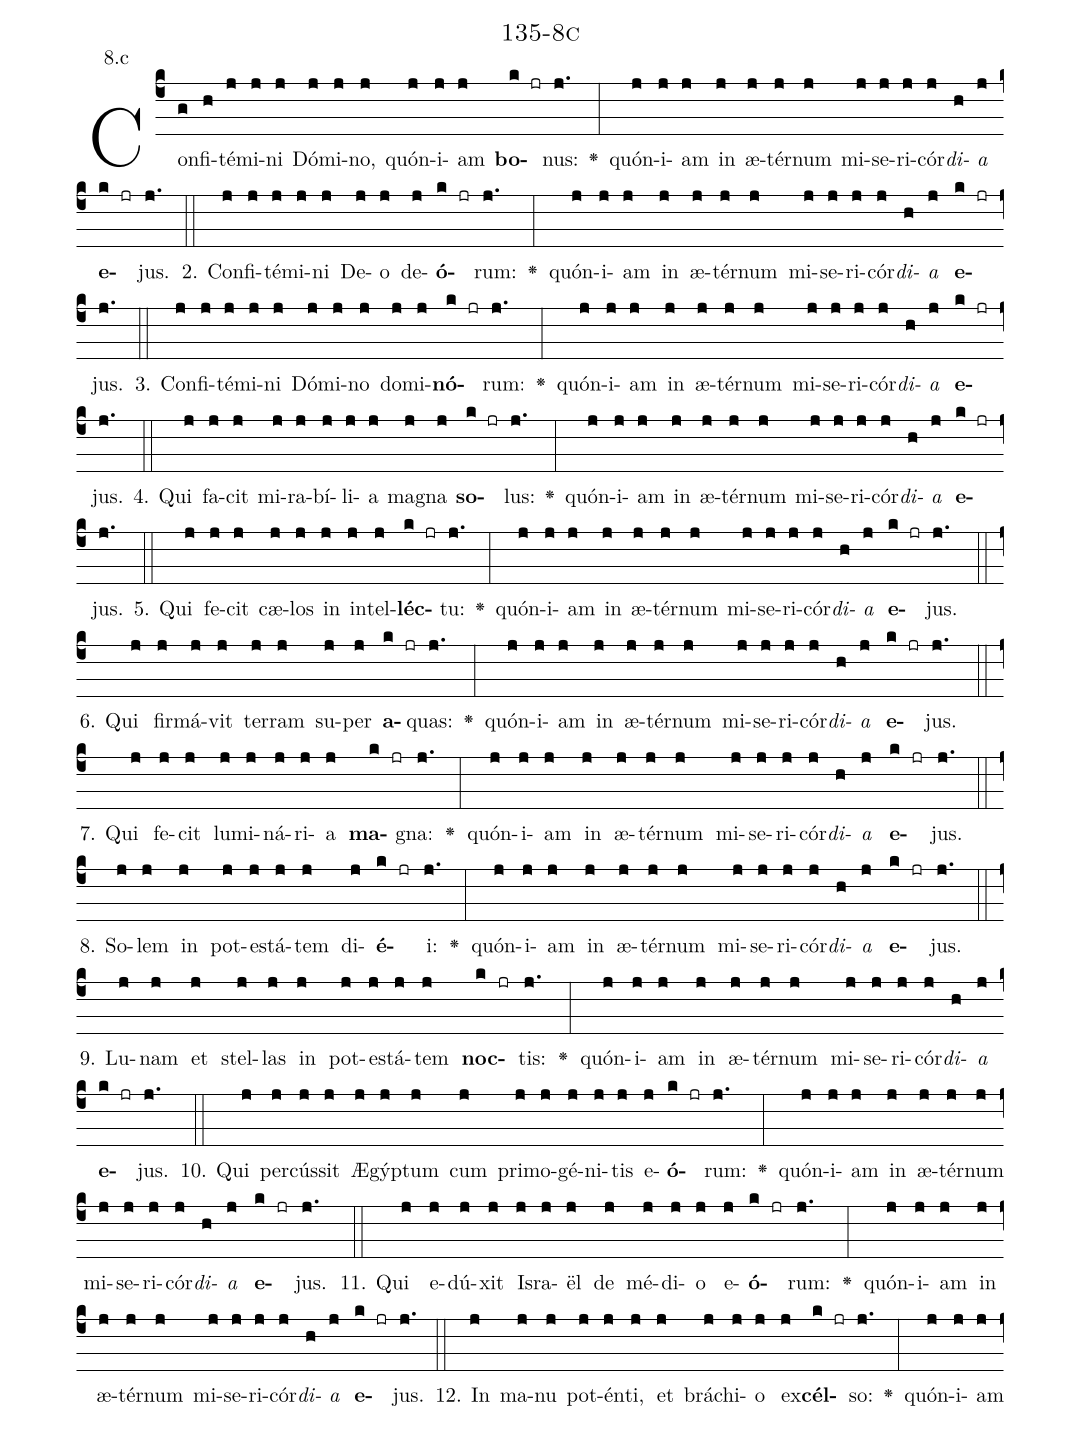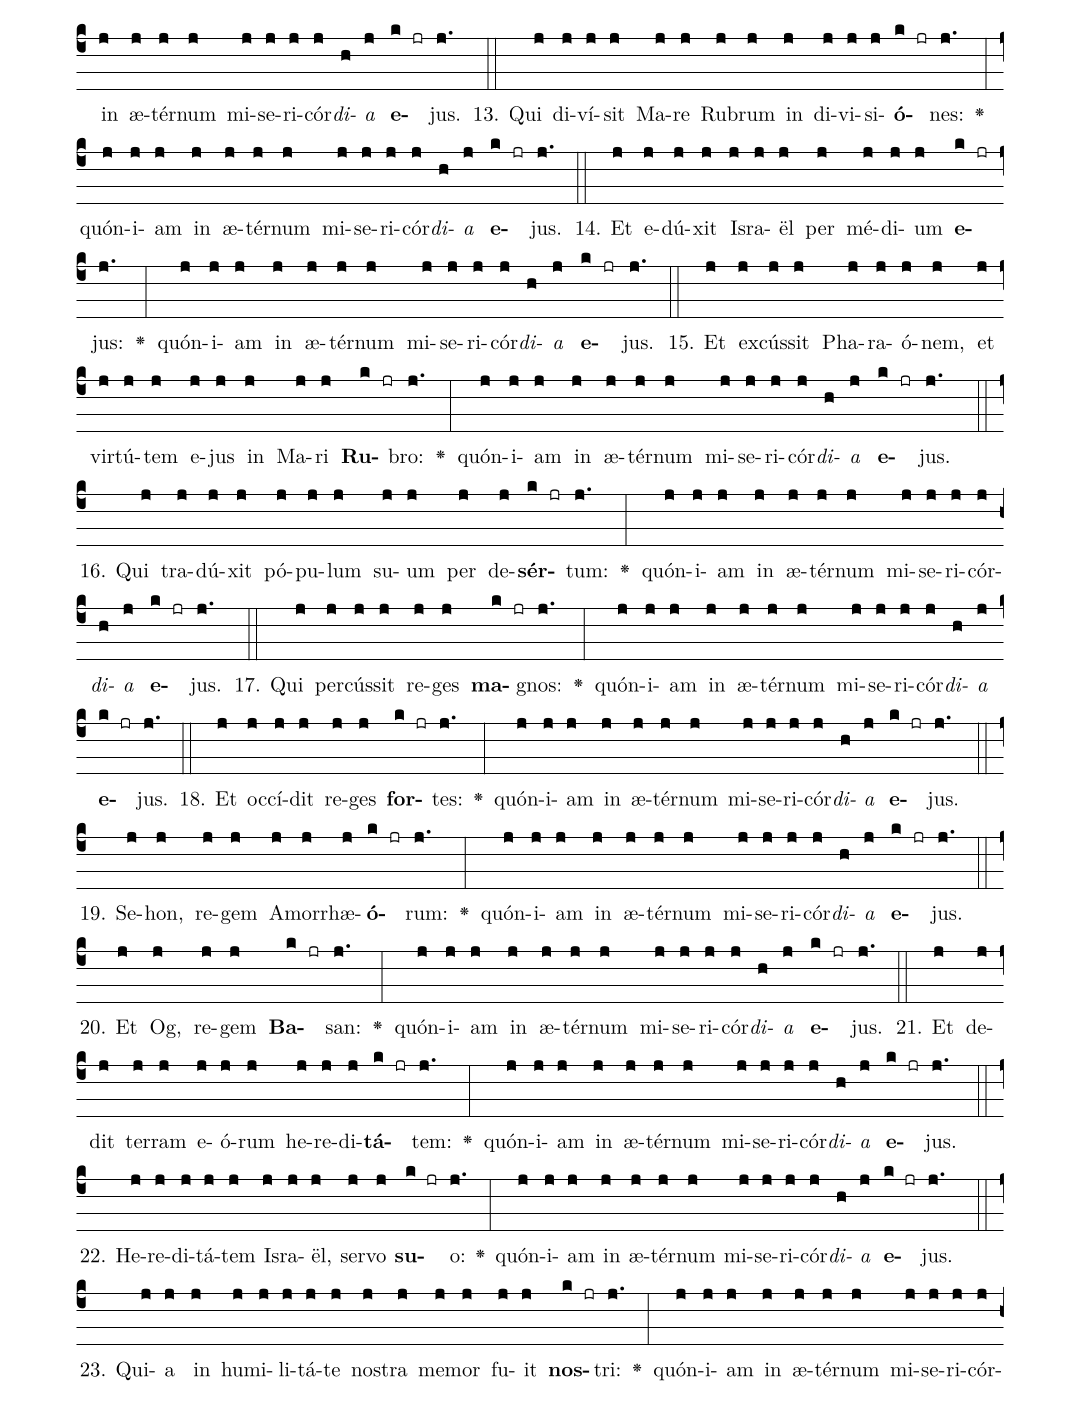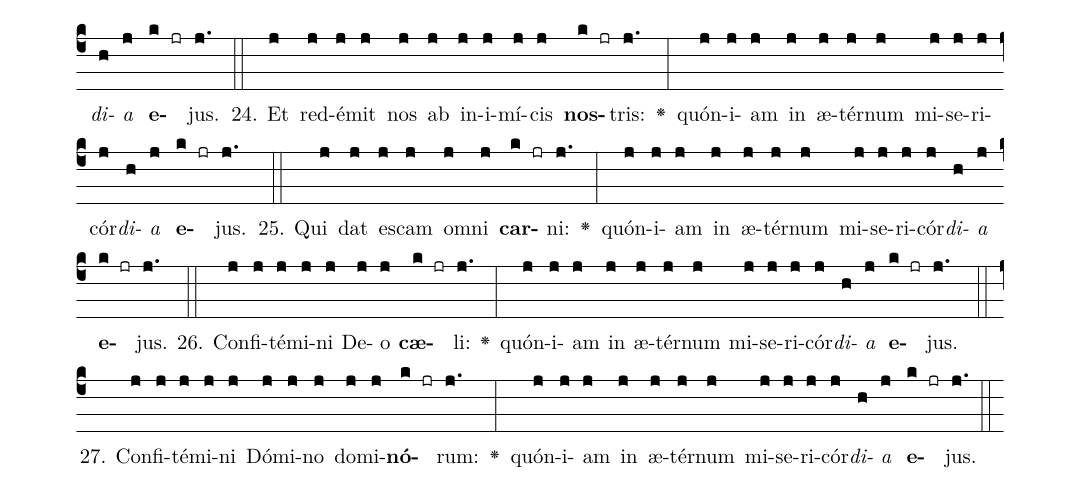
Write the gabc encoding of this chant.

name: 135-8c;
annotation: 8.c;
%%
(c4)Con(g)fi(h)té(j)mi(j)ni(j) Dó(j)mi(j)no,(j) quón(j)i(j)am(j) <b>bo</b>(k jr)nus:(j.) <v>\greheightstar</v>(:) quón(j)i(j)am(j) in(j) æ(j)tér(j)num(j) mi(j)se(j)ri(j)cór(j)<i>di</i>(h)<i>a</i>(j) <b>e</b>(k jr)jus.(j.) (::)
2. Con(j)fi(j)té(j)mi(j)ni(j) De(j)o(j) de(j)<b>ó</b>(k jr)rum:(j.) <v>\greheightstar</v>(:) quón(j)i(j)am(j) in(j) æ(j)tér(j)num(j) mi(j)se(j)ri(j)cór(j)<i>di</i>(h)<i>a</i>(j) <b>e</b>(k jr)jus.(j.) (::)
3. Con(j)fi(j)té(j)mi(j)ni(j) Dó(j)mi(j)no(j) do(j)mi(j)<b>nó</b>(k jr)rum:(j.) <v>\greheightstar</v>(:) quón(j)i(j)am(j) in(j) æ(j)tér(j)num(j) mi(j)se(j)ri(j)cór(j)<i>di</i>(h)<i>a</i>(j) <b>e</b>(k jr)jus.(j.) (::)
4. Qui(j) fa(j)cit(j) mi(j)ra(j)bí(j)li(j)a(j) ma(j)gna(j) <b>so</b>(k jr)lus:(j.) <v>\greheightstar</v>(:) quón(j)i(j)am(j) in(j) æ(j)tér(j)num(j) mi(j)se(j)ri(j)cór(j)<i>di</i>(h)<i>a</i>(j) <b>e</b>(k jr)jus.(j.) (::)
5. Qui(j) fe(j)cit(j) cæ(j)los(j) in(j) in(j)tel(j)<b>léc</b>(k jr)tu:(j.) <v>\greheightstar</v>(:) quón(j)i(j)am(j) in(j) æ(j)tér(j)num(j) mi(j)se(j)ri(j)cór(j)<i>di</i>(h)<i>a</i>(j) <b>e</b>(k jr)jus.(j.) (::)
6. Qui(j) fir(j)má(j)vit(j) ter(j)ram(j) su(j)per(j) <b>a</b>(k jr)quas:(j.) <v>\greheightstar</v>(:) quón(j)i(j)am(j) in(j) æ(j)tér(j)num(j) mi(j)se(j)ri(j)cór(j)<i>di</i>(h)<i>a</i>(j) <b>e</b>(k jr)jus.(j.) (::)
7. Qui(j) fe(j)cit(j) lu(j)mi(j)ná(j)ri(j)a(j) <b>ma</b>(k jr)gna:(j.) <v>\greheightstar</v>(:) quón(j)i(j)am(j) in(j) æ(j)tér(j)num(j) mi(j)se(j)ri(j)cór(j)<i>di</i>(h)<i>a</i>(j) <b>e</b>(k jr)jus.(j.) (::)
8. So(j)lem(j) in(j) pot(j)es(j)tá(j)tem(j) di(j)<b>é</b>(k jr)i:(j.) <v>\greheightstar</v>(:) quón(j)i(j)am(j) in(j) æ(j)tér(j)num(j) mi(j)se(j)ri(j)cór(j)<i>di</i>(h)<i>a</i>(j) <b>e</b>(k jr)jus.(j.) (::)
9. Lu(j)nam(j) et(j) stel(j)las(j) in(j) pot(j)es(j)tá(j)tem(j) <b>noc</b>(k jr)tis:(j.) <v>\greheightstar</v>(:) quón(j)i(j)am(j) in(j) æ(j)tér(j)num(j) mi(j)se(j)ri(j)cór(j)<i>di</i>(h)<i>a</i>(j) <b>e</b>(k jr)jus.(j.) (::)
10. Qui(j) per(j)cús(j)sit(j) Æ(j)gýp(j)tum(j) cum(j) pri(j)mo(j)gé(j)ni(j)tis(j) e(j)<b>ó</b>(k jr)rum:(j.) <v>\greheightstar</v>(:) quón(j)i(j)am(j) in(j) æ(j)tér(j)num(j) mi(j)se(j)ri(j)cór(j)<i>di</i>(h)<i>a</i>(j) <b>e</b>(k jr)jus.(j.) (::)
11. Qui(j) e(j)dú(j)xit(j) Is(j)ra(j)ël(j) de(j) mé(j)di(j)o(j) e(j)<b>ó</b>(k jr)rum:(j.) <v>\greheightstar</v>(:) quón(j)i(j)am(j) in(j) æ(j)tér(j)num(j) mi(j)se(j)ri(j)cór(j)<i>di</i>(h)<i>a</i>(j) <b>e</b>(k jr)jus.(j.) (::)
12. In(j) ma(j)nu(j) pot(j)én(j)ti,(j) et(j) brá(j)chi(j)o(j) ex(j)<b>cél</b>(k jr)so:(j.) <v>\greheightstar</v>(:) quón(j)i(j)am(j) in(j) æ(j)tér(j)num(j) mi(j)se(j)ri(j)cór(j)<i>di</i>(h)<i>a</i>(j) <b>e</b>(k jr)jus.(j.) (::)
13. Qui(j) di(j)ví(j)sit(j) Ma(j)re(j) Ru(j)brum(j) in(j) di(j)vi(j)si(j)<b>ó</b>(k jr)nes:(j.) <v>\greheightstar</v>(:) quón(j)i(j)am(j) in(j) æ(j)tér(j)num(j) mi(j)se(j)ri(j)cór(j)<i>di</i>(h)<i>a</i>(j) <b>e</b>(k jr)jus.(j.) (::)
14. Et(j) e(j)dú(j)xit(j) Is(j)ra(j)ël(j) per(j) mé(j)di(j)um(j) <b>e</b>(k jr)jus:(j.) <v>\greheightstar</v>(:) quón(j)i(j)am(j) in(j) æ(j)tér(j)num(j) mi(j)se(j)ri(j)cór(j)<i>di</i>(h)<i>a</i>(j) <b>e</b>(k jr)jus.(j.) (::)
15. Et(j) ex(j)cús(j)sit(j) Pha(j)ra(j)ó(j)nem,(j) et(j) vir(j)tú(j)tem(j) e(j)jus(j) in(j) Ma(j)ri(j) <b>Ru</b>(k jr)bro:(j.) <v>\greheightstar</v>(:) quón(j)i(j)am(j) in(j) æ(j)tér(j)num(j) mi(j)se(j)ri(j)cór(j)<i>di</i>(h)<i>a</i>(j) <b>e</b>(k jr)jus.(j.) (::)
16. Qui(j) tra(j)dú(j)xit(j) pó(j)pu(j)lum(j) su(j)um(j) per(j) de(j)<b>sér</b>(k jr)tum:(j.) <v>\greheightstar</v>(:) quón(j)i(j)am(j) in(j) æ(j)tér(j)num(j) mi(j)se(j)ri(j)cór(j)<i>di</i>(h)<i>a</i>(j) <b>e</b>(k jr)jus.(j.) (::)
17. Qui(j) per(j)cús(j)sit(j) re(j)ges(j) <b>ma</b>(k jr)gnos:(j.) <v>\greheightstar</v>(:) quón(j)i(j)am(j) in(j) æ(j)tér(j)num(j) mi(j)se(j)ri(j)cór(j)<i>di</i>(h)<i>a</i>(j) <b>e</b>(k jr)jus.(j.) (::)
18. Et(j) oc(j)cí(j)dit(j) re(j)ges(j) <b>for</b>(k jr)tes:(j.) <v>\greheightstar</v>(:) quón(j)i(j)am(j) in(j) æ(j)tér(j)num(j) mi(j)se(j)ri(j)cór(j)<i>di</i>(h)<i>a</i>(j) <b>e</b>(k jr)jus.(j.) (::)
19. Se(j)hon,(j) re(j)gem(j) A(j)mor(j)rhæ(j)<b>ó</b>(k jr)rum:(j.) <v>\greheightstar</v>(:) quón(j)i(j)am(j) in(j) æ(j)tér(j)num(j) mi(j)se(j)ri(j)cór(j)<i>di</i>(h)<i>a</i>(j) <b>e</b>(k jr)jus.(j.) (::)
20. Et(j) Og,(j) re(j)gem(j) <b>Ba</b>(k jr)san:(j.) <v>\greheightstar</v>(:) quón(j)i(j)am(j) in(j) æ(j)tér(j)num(j) mi(j)se(j)ri(j)cór(j)<i>di</i>(h)<i>a</i>(j) <b>e</b>(k jr)jus.(j.) (::)
21. Et(j) de(j)dit(j) ter(j)ram(j) e(j)ó(j)rum(j) he(j)re(j)di(j)<b>tá</b>(k jr)tem:(j.) <v>\greheightstar</v>(:) quón(j)i(j)am(j) in(j) æ(j)tér(j)num(j) mi(j)se(j)ri(j)cór(j)<i>di</i>(h)<i>a</i>(j) <b>e</b>(k jr)jus.(j.) (::)
22. He(j)re(j)di(j)tá(j)tem(j) Is(j)ra(j)ël,(j) ser(j)vo(j) <b>su</b>(k jr)o:(j.) <v>\greheightstar</v>(:) quón(j)i(j)am(j) in(j) æ(j)tér(j)num(j) mi(j)se(j)ri(j)cór(j)<i>di</i>(h)<i>a</i>(j) <b>e</b>(k jr)jus.(j.) (::)
23. Qui(j)a(j) in(j) hu(j)mi(j)li(j)tá(j)te(j) nos(j)tra(j) me(j)mor(j) fu(j)it(j) <b>nos</b>(k jr)tri:(j.) <v>\greheightstar</v>(:) quón(j)i(j)am(j) in(j) æ(j)tér(j)num(j) mi(j)se(j)ri(j)cór(j)<i>di</i>(h)<i>a</i>(j) <b>e</b>(k jr)jus.(j.) (::)
24. Et(j) red(j)é(j)mit(j) nos(j) ab(j) in(j)i(j)mí(j)cis(j) <b>nos</b>(k jr)tris:(j.) <v>\greheightstar</v>(:) quón(j)i(j)am(j) in(j) æ(j)tér(j)num(j) mi(j)se(j)ri(j)cór(j)<i>di</i>(h)<i>a</i>(j) <b>e</b>(k jr)jus.(j.) (::)
25. Qui(j) dat(j) es(j)cam(j) om(j)ni(j) <b>car</b>(k jr)ni:(j.) <v>\greheightstar</v>(:) quón(j)i(j)am(j) in(j) æ(j)tér(j)num(j) mi(j)se(j)ri(j)cór(j)<i>di</i>(h)<i>a</i>(j) <b>e</b>(k jr)jus.(j.) (::)
26. Con(j)fi(j)té(j)mi(j)ni(j) De(j)o(j) <b>cæ</b>(k jr)li:(j.) <v>\greheightstar</v>(:) quón(j)i(j)am(j) in(j) æ(j)tér(j)num(j) mi(j)se(j)ri(j)cór(j)<i>di</i>(h)<i>a</i>(j) <b>e</b>(k jr)jus.(j.) (::)
27. Con(j)fi(j)té(j)mi(j)ni(j) Dó(j)mi(j)no(j) do(j)mi(j)<b>nó</b>(k jr)rum:(j.) <v>\greheightstar</v>(:) quón(j)i(j)am(j) in(j) æ(j)tér(j)num(j) mi(j)se(j)ri(j)cór(j)<i>di</i>(h)<i>a</i>(j) <b>e</b>(k jr)jus.(j.) (::)
